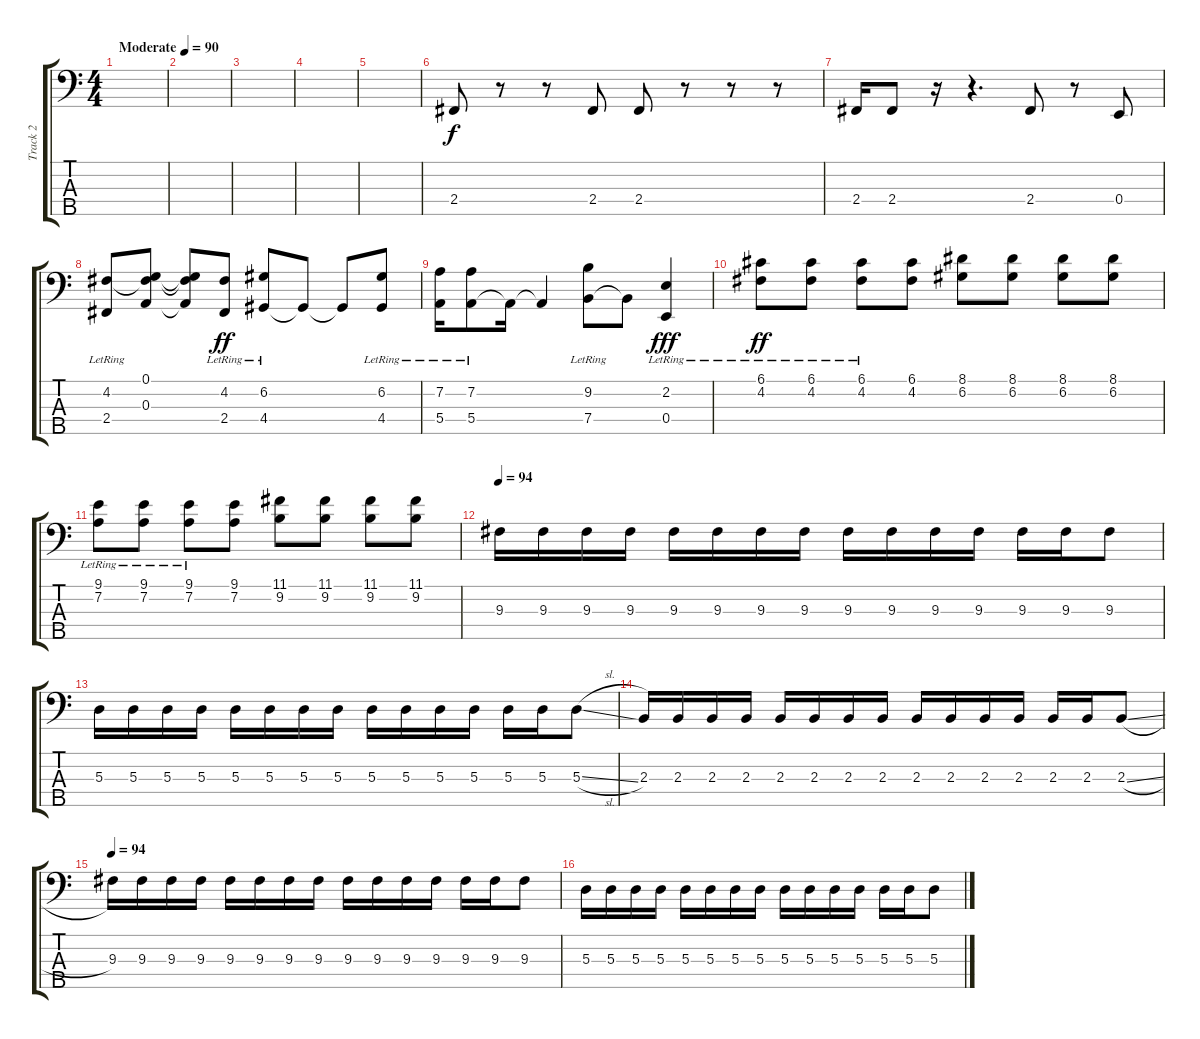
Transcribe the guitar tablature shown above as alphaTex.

\track ("Track 2" "Track 2") {instrument electricbassfinger}
\staff {score tabs}
\tuning (G2 D2 A1 E1 B0) {hide}
\ts (4 4)
\tempo (90 "Moderate")
\clef f4
\ks c
|
|
|
|
|
2.4.8 r.8 r.8 2.4.8 2.4.8 r.8 r.8 r.8 |
2.4.16 2.4.8 r.16 r.4{d} 2.4.8 r.8 0.4.8 |
(4.2{lr} 2.4{lr}).8 (0.1 4.2{t} 0.3).8{dy f} (0.1{t} 4.2{t} 0.3{t}).8 (4.2{lr} 2.4{lr}).8{dy ff} (6.2{lr} 4.4{lr}).8 4.4{t}.8 4.4{t}.8 (6.2{lr} 4.4{lr}).8 |
(7.2{lr} 5.4{lr}).16 (7.2{lr} 5.4{lr}).8 5.4{t}.16 5.4{t}.4 (9.2{lr} 7.4{lr}).8 7.4{t}.8 (2.2{lr} 0.4).4{dy fff} |
(6.1 4.2{lr}).8{dy ff} (6.1 4.2{lr}).8 (6.1 4.2{lr}).8 (6.1 4.2).8 (8.1 6.2).8 (8.1 6.2).8 (8.1 6.2).8 (8.1 6.2).8 |
(9.1 7.2{lr}).8 (9.1 7.2{lr}).8 (9.1 7.2{lr}).8 (9.1 7.2).8 (11.1 9.2).8 (11.1 9.2).8 (11.1 9.2).8 (11.1 9.2).8 |
\tempo 94
9.3.16 9.3.16 9.3.16 9.3.16 9.3.16 9.3.16 9.3.16 9.3.16 9.3.16 9.3.16 9.3.16 9.3.16 9.3.16 9.3.16 9.3.8 |
5.3.16 5.3.16 5.3.16 5.3.16 5.3.16 5.3.16 5.3.16 5.3.16 5.3.16 5.3.16 5.3.16 5.3.16 5.3.16 5.3.16 5.3{sl}.8 |
2.3.16 2.3.16 2.3.16 2.3.16 2.3.16 2.3.16 2.3.16 2.3.16 2.3.16 2.3.16 2.3.16 2.3.16 2.3.16 2.3.16 2.3{sl}.8 |
\tempo 94
9.3.16 9.3.16 9.3.16 9.3.16 9.3.16 9.3.16 9.3.16 9.3.16 9.3.16 9.3.16 9.3.16 9.3.16 9.3.16 9.3.16 9.3.8 |
5.3.16 5.3.16 5.3.16 5.3.16 5.3.16 5.3.16 5.3.16 5.3.16 5.3.16 5.3.16 5.3.16 5.3.16 5.3.16 5.3.16 5.3{sl}.8
